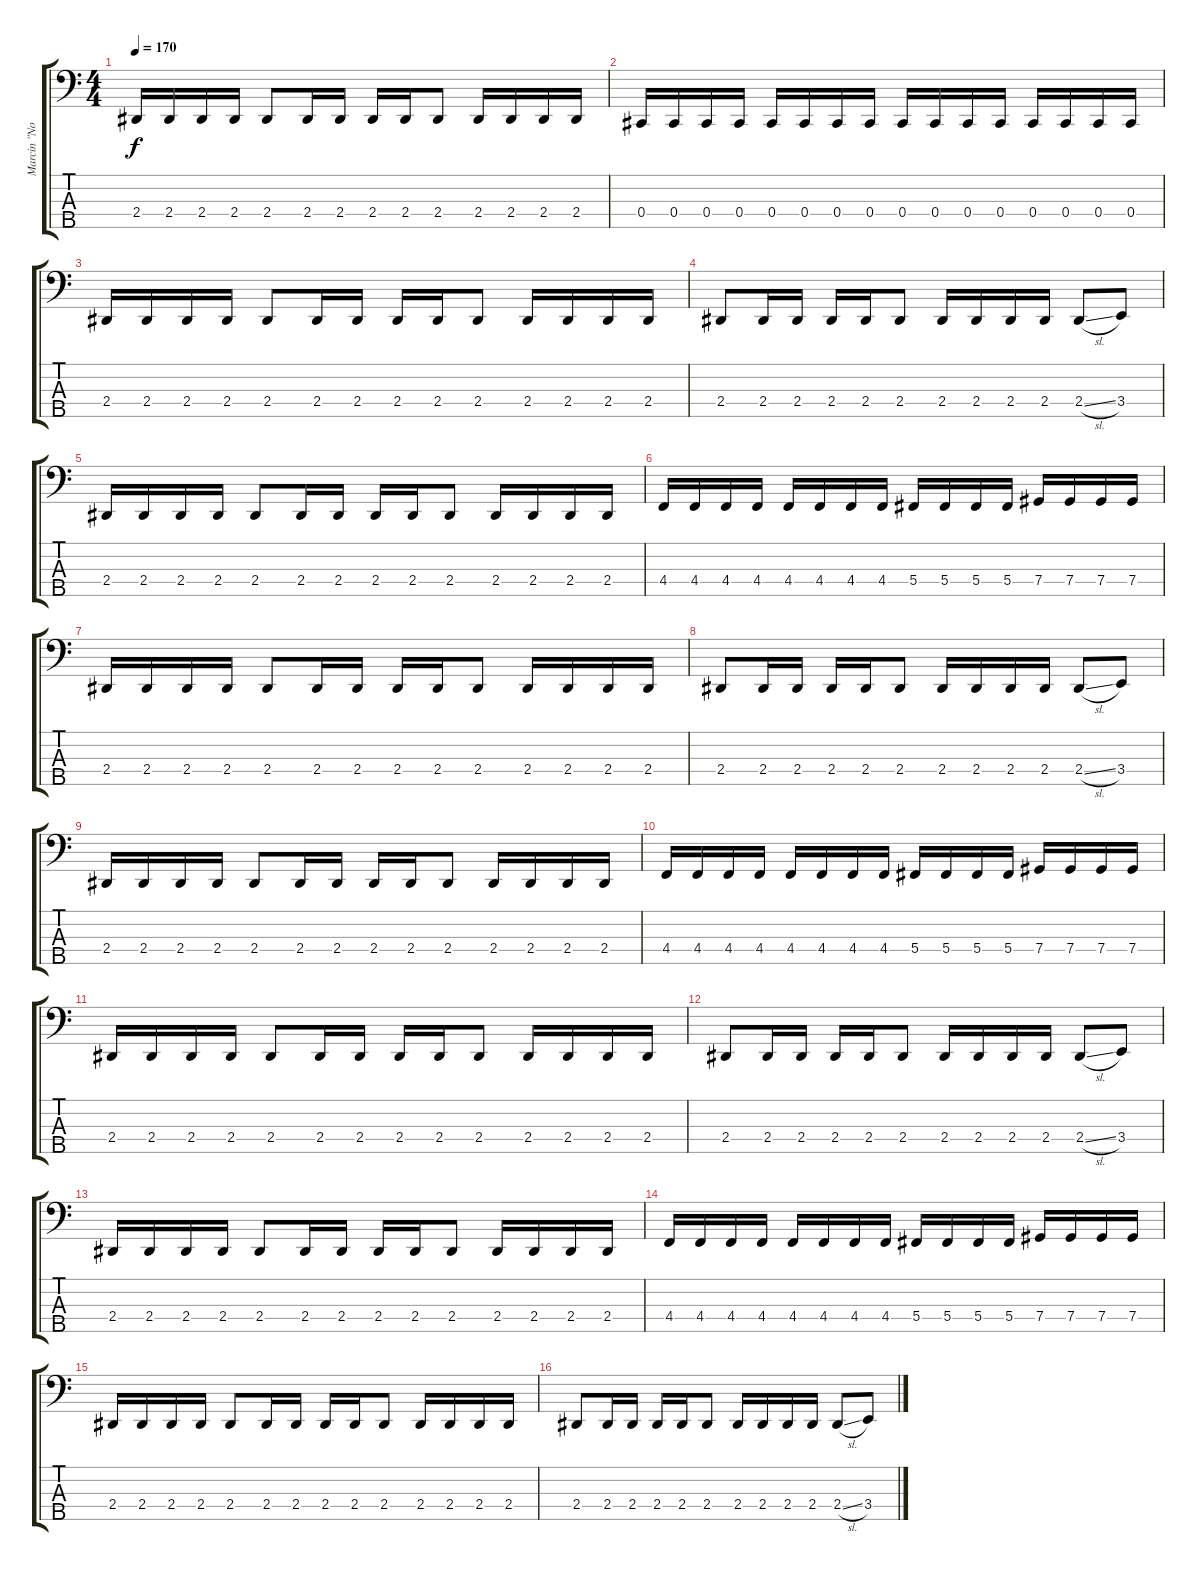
\track ("Marcin \"Novy\" Nowak " "Marcin \"No") {instrument electricbassfinger}
\staff {score tabs}
\tuning (E2 B1 Gb1 Db1 Ab0) {hide}
\ts (4 4)
\tempo 170
\clef f4
\ks c
2.4.16{dy f} 2.4.16 2.4.16 2.4.16 2.4.8 2.4.16 2.4.16 2.4.16 2.4.16 2.4.8 2.4.16 2.4.16 2.4.16 2.4.16 |
0.4.16 0.4.16 0.4.16 0.4.16 0.4.16 0.4.16 0.4.16 0.4.16 0.4.16 0.4.16 0.4.16 0.4.16 0.4.16 0.4.16 0.4.16 0.4.16 |
2.4.16 2.4.16 2.4.16 2.4.16 2.4.8 2.4.16 2.4.16 2.4.16 2.4.16 2.4.8 2.4.16 2.4.16 2.4.16 2.4.16 |
2.4.8 2.4.16 2.4.16 2.4.16 2.4.16 2.4.8 2.4.16 2.4.16 2.4.16 2.4.16 2.4{sl}.8 3.4.8 |
2.4.16 2.4.16 2.4.16 2.4.16 2.4.8 2.4.16 2.4.16 2.4.16 2.4.16 2.4.8 2.4.16 2.4.16 2.4.16 2.4.16 |
4.4.16 4.4.16 4.4.16 4.4.16 4.4.16 4.4.16 4.4.16 4.4.16 5.4.16 5.4.16 5.4.16 5.4.16 7.4.16 7.4.16 7.4.16 7.4.16 |
2.4.16 2.4.16 2.4.16 2.4.16 2.4.8 2.4.16 2.4.16 2.4.16 2.4.16 2.4.8 2.4.16 2.4.16 2.4.16 2.4.16 |
2.4.8 2.4.16 2.4.16 2.4.16 2.4.16 2.4.8 2.4.16 2.4.16 2.4.16 2.4.16 2.4{sl}.8 3.4.8 |
2.4.16 2.4.16 2.4.16 2.4.16 2.4.8 2.4.16 2.4.16 2.4.16 2.4.16 2.4.8 2.4.16 2.4.16 2.4.16 2.4.16 |
4.4.16 4.4.16 4.4.16 4.4.16 4.4.16 4.4.16 4.4.16 4.4.16 5.4.16 5.4.16 5.4.16 5.4.16 7.4.16 7.4.16 7.4.16 7.4.16 |
2.4.16 2.4.16 2.4.16 2.4.16 2.4.8 2.4.16 2.4.16 2.4.16 2.4.16 2.4.8 2.4.16 2.4.16 2.4.16 2.4.16 |
2.4.8 2.4.16 2.4.16 2.4.16 2.4.16 2.4.8 2.4.16 2.4.16 2.4.16 2.4.16 2.4{sl}.8 3.4.8 |
2.4.16 2.4.16 2.4.16 2.4.16 2.4.8 2.4.16 2.4.16 2.4.16 2.4.16 2.4.8 2.4.16 2.4.16 2.4.16 2.4.16 |
4.4.16 4.4.16 4.4.16 4.4.16 4.4.16 4.4.16 4.4.16 4.4.16 5.4.16 5.4.16 5.4.16 5.4.16 7.4.16 7.4.16 7.4.16 7.4.16 |
2.4.16 2.4.16 2.4.16 2.4.16 2.4.8 2.4.16 2.4.16 2.4.16 2.4.16 2.4.8 2.4.16 2.4.16 2.4.16 2.4.16 |
2.4.8 2.4.16 2.4.16 2.4.16 2.4.16 2.4.8 2.4.16 2.4.16 2.4.16 2.4.16 2.4{sl}.8 3.4.8
